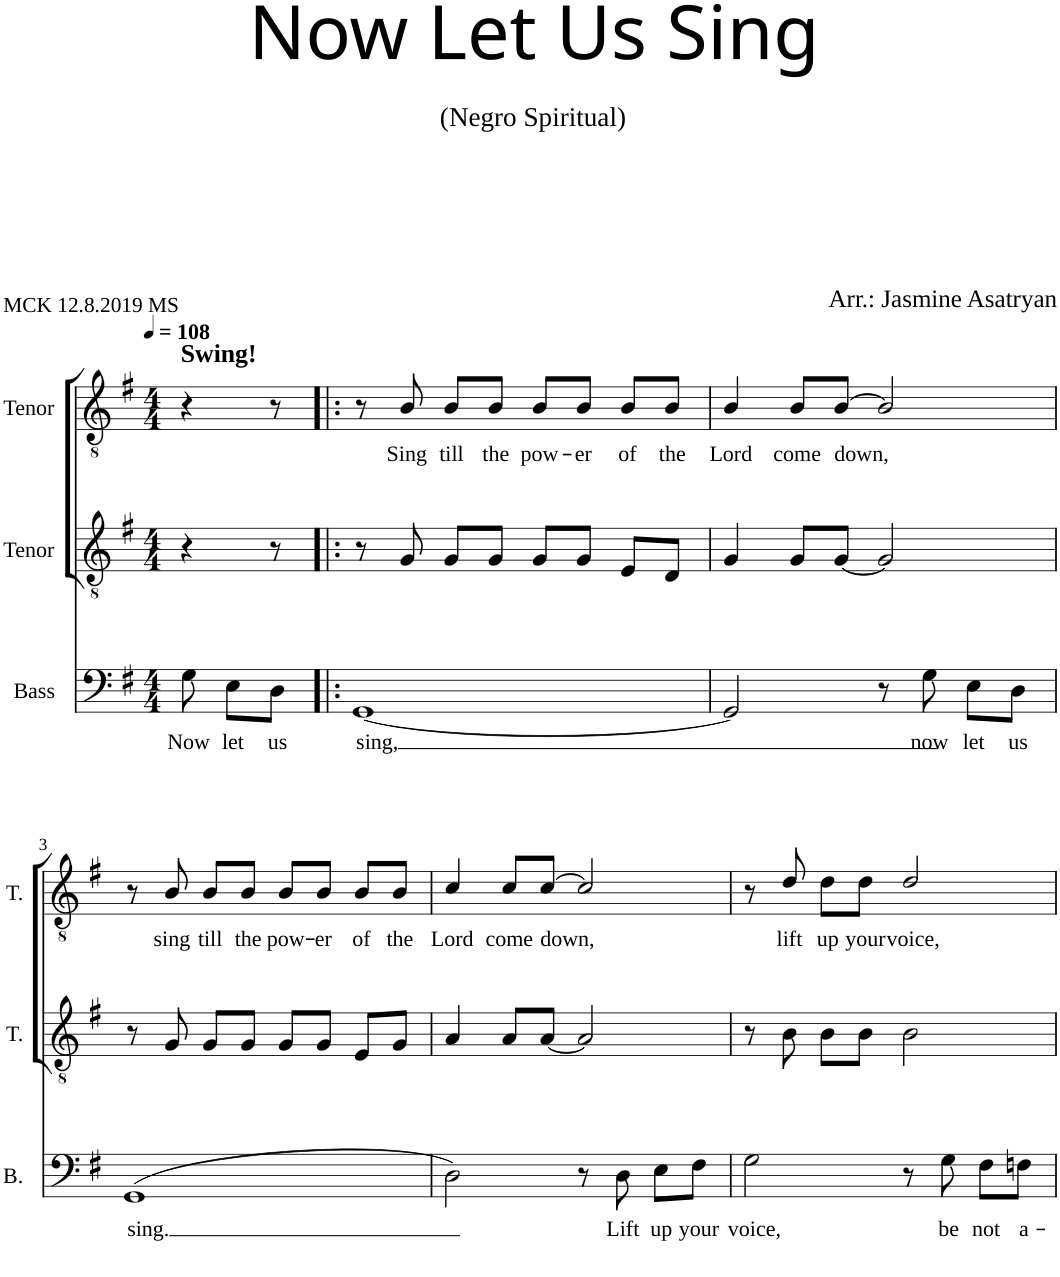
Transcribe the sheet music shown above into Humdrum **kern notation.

**kern	**text	**kern	**kern	**text
*part3	*part3	*part2	*part1	*part1
*staff3	*staff3	*staff2	*staff1	*staff1
*I"Bass	*	*I"Tenor	*I"Tenor	*
*I'B.	*	*I'T.	*I'T.	*
*clefF4	*	*clefGv2	*clefGv2	*
*k[f#]	*	*k[f#]	*k[f#]	*
*G:	*	*G:	*G:	*
*M4/4	*	*M4/4	*M4/4	*
*MM108	*	*MM108	*MM108	*
=	=	=	=	=
!	!	!	!LO:TX:a:B:t=Swing!	!
!	!LO:LY:b	!	!	!
8G\	Now	4r	4r	.
!	!LO:LY:b	!	!	!
8E\L	let	.	.	.
!	!LO:LY:b	!	!	!
8D\J	us	8r	8r	.
=1!|:	=1!|:	=1!|:	=1!|:	=1!|:
!	!LO:LY:b	!	!	!
[1GG	sing,	8r	8r	.
!	!	!	!	!LO:LY:b
.	.	8G/	8B/	Sing
!	!	!	!	!LO:LY:b
.	.	8G/L	8B/L	till
!	!	!	!	!LO:LY:b
.	.	8G/J	8B/J	the
!	!	!	!	!LO:LY:b
.	.	8G/L	8B/L	pow-
!	!	!	!	!LO:LY:b
.	.	8G/J	8B/J	-er
!	!	!	!	!LO:LY:b
.	.	8E/L	8B/L	of
!	!	!	!	!LO:LY:b
.	.	8D/J	8B/J	the
=2	=2	=2	=2	=2
!	!	!	!	!LO:LY:b
2GG/]	.	4G/	4B/	Lord
!	!	!	!	!LO:LY:b
.	.	8G/L	8B/L	come
!	!	!	!	!LO:LY:b
.	.	[8G/J	[>8B/J	down,
8r	.	2G/]	2B/]	.
!	!LO:LY:b	!	!	!
8G\	now	.	.	.
!	!LO:LY:b	!	!	!
8E\L	let	.	.	.
!	!LO:LY:b	!	!	!
8D\J	us	.	.	.
!!LO:LB:g=z
=3	=3	=3	=3	=3
!	!LO:LY:b	!	!	!
(>1GG	sing.	8r	8r	.
!	!	!	!	!LO:LY:b
.	.	8G/	8B/	sing
!	!	!	!	!LO:LY:b
.	.	8G/L	8B/L	till
!	!	!	!	!LO:LY:b
.	.	8G/J	8B/J	the
!	!	!	!	!LO:LY:b
.	.	8G/L	8B/L	pow-
!	!	!	!	!LO:LY:b
.	.	8G/J	8B/J	-er
!	!	!	!	!LO:LY:b
.	.	8E/L	8B/L	of
!	!	!	!	!LO:LY:b
.	.	8G/J	8B/J	the
=4	=4	=4	=4	=4
!	!	!	!	!LO:LY:b
2D\)	.	4A/	4c/	Lord
!	!	!	!	!LO:LY:b
.	.	8A/L	8c/L	come
!	!	!	!	!LO:LY:b
.	.	[8A/J	[>8c/J	down,
8r	.	2A/]	2c/]	.
!	!LO:LY:b	!	!	!
8D\	Lift	.	.	.
!	!LO:LY:b	!	!	!
8E\L	up	.	.	.
!	!LO:LY:b	!	!	!
8F#\J	your	.	.	.
=5	=5	=5	=5	=5
!	!LO:LY:b	!	!	!
2G\	voice,	8r	8r	.
!	!	!	!	!LO:LY:b
.	.	8B\	8d/	lift
!	!	!	!	!LO:LY:b
.	.	8B\L	8d\L	up
!	!	!	!	!LO:LY:b
.	.	8B\J	8d\J	your
!	!	!	!	!LO:LY:b
8r	.	2B\	2d/	voice,
!	!LO:LY:b	!	!	!
8G\	be	.	.	.
!	!LO:LY:b	!	!	!
8F#\L	not	.	.	.
!	!LO:LY:b	!	!	!
8Fn\J	a-	.	.	.
=	=	=	=	=
*-	*-	*-	*-	*-
